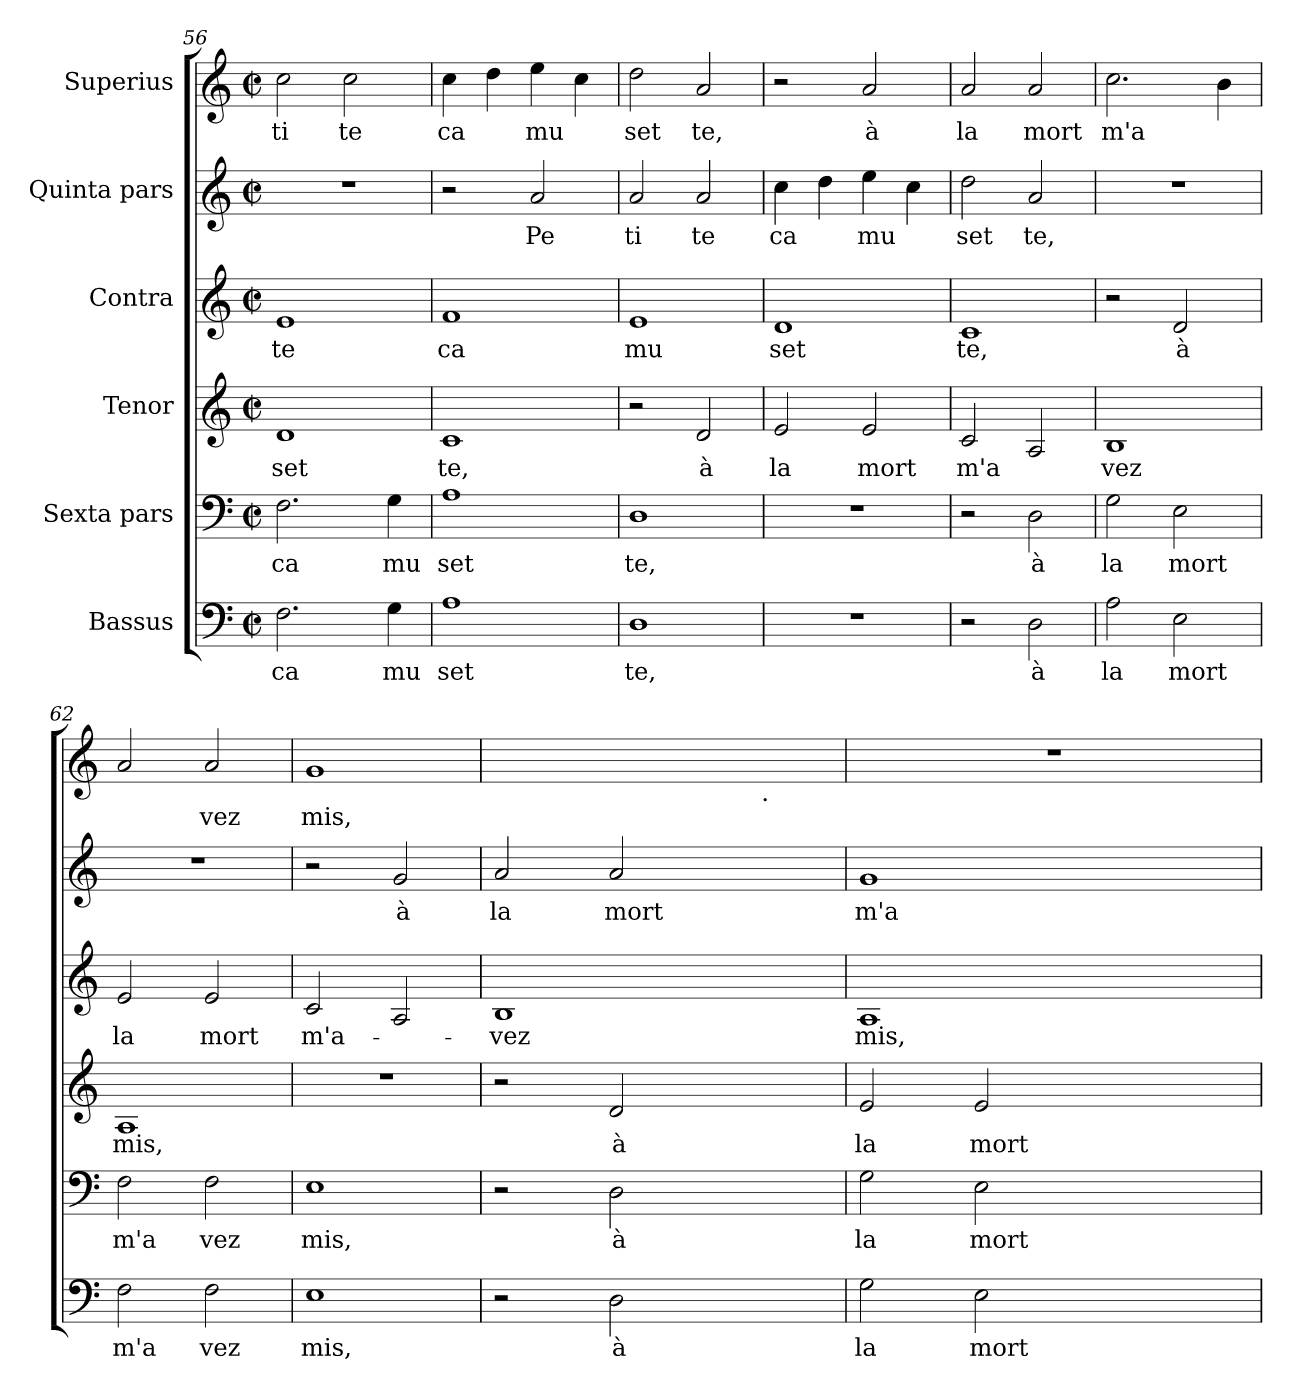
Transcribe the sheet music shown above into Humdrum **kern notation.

**kern	**text	**kern	**text	**kern	**text	**kern	**text	**kern	**text	**kern	**text
*part6	*part6	*part5	*part5	*part4	*part4	*part3	*part3	*part2	*part2	*part1	*part1
*staff6	*staff6	*staff5	*staff5	*staff4	*staff4	*staff3	*staff3	*staff2	*staff2	*staff1	*staff1
*I"Bassus	*	*I"Sexta pars	*	*I"Tenor	*	*I"Contra	*	*I"Quinta pars	*	*I"Superius	*
!!LO:LB:g=z
*clefF4	*	*clefF4	*	*clefG2	*	*clefG2	*	*clefG2	*	*clefG2	*
*k[]	*	*k[]	*	*k[]	*	*k[]	*	*k[]	*	*k[]	*
*C:	*	*C:	*	*C:	*	*C:	*	*C:	*	*C:	*
*M2/2	*	*M2/2	*	*M2/2	*	*M2/2	*	*M2/2	*	*M2/2	*
*met(c|)	*	*met(c|)	*	*met(c|)	*	*met(c|)	*	*met(c|)	*	*met(c|)	*
=56A	=56A	=56A	=56A	=56A	=56A	=56A	=56A	=56A	=56A	=56A	=56A
!	!LO:LY:b	!	!LO:LY:b	!	!LO:LY:b	!	!LO:LY:b	!	!	!	!LO:LY:b
2.F\	ca	2.F\	ca	1d	set	1e	te	1r	.	2cc\	ti
!	!	!	!	!	!	!	!	!	!	!	!LO:LY:b
.	.	.	.	.	.	.	.	.	.	2cc\	te
!	!LO:LY:b	!	!LO:LY:b	!	!	!	!	!	!	!	!
4G\	mu	4G\	mu	.	.	.	.	.	.	.	.
!!LO:LB:g=z
=57A	=57A	=57A	=57A	=57A	=57A	=57A	=57A	=57A	=57A	=57A	=57A
!	!LO:LY:b	!	!LO:LY:b	!	!LO:LY:b	!	!LO:LY:b	!	!	!	!LO:LY:b
1A	set	1A	set	1c	te,	1f	ca	2r	.	4cc\	ca
.	.	.	.	.	.	.	.	.	.	4dd\	.
!	!	!	!	!	!	!	!	!	!LO:LY:b	!	!LO:LY:b
.	.	.	.	.	.	.	.	2a/	Pe	4ee\	mu
.	.	.	.	.	.	.	.	.	.	4cc\	.
!!LO:LB:g=z
=58	=58	=58	=58	=58	=58	=58	=58	=58	=58	=58	=58
!	!LO:LY:b	!	!LO:LY:b	!	!	!	!LO:LY:b	!	!LO:LY:b	!	!LO:LY:b
1D	te,	1D	te,	2r	.	1e	mu	2a/	ti	2dd\	set
!	!	!	!	!	!LO:LY:b	!	!	!	!LO:LY:b	!	!LO:LY:b
.	.	.	.	2d/	à	.	.	2a/	te	2a/	te,
=59	=59	=59	=59	=59	=59	=59	=59	=59	=59	=59	=59
!	!	!	!	!	!LO:LY:b	!	!LO:LY:b	!	!LO:LY:b	!	!
1r	.	1r	.	2e/	la	1d	set	4cc\	ca	2r	.
.	.	.	.	.	.	.	.	4dd\	.	.	.
!	!	!	!	!	!LO:LY:b	!	!	!	!LO:LY:b	!	!LO:LY:b
.	.	.	.	2e/	mort	.	.	4ee\	mu	2a/	à
.	.	.	.	.	.	.	.	4cc\	.	.	.
=60	=60	=60	=60	=60	=60	=60	=60	=60	=60	=60	=60
!	!	!	!	!	!LO:LY:b	!	!LO:LY:b	!	!LO:LY:b	!	!LO:LY:b
2r	.	2r	.	2c/	m'a	1c	te,	2dd\	set	2a/	la
!	!LO:LY:b	!	!LO:LY:b	!	!	!	!	!	!LO:LY:b	!	!LO:LY:b
2D\	à	2D\	à	2A/	.	.	.	2a/	te,	2a/	mort
=61	=61	=61	=61	=61	=61	=61	=61	=61	=61	=61	=61
!	!LO:LY:b	!	!LO:LY:b	!	!LO:LY:b	!	!	!	!	!	!LO:LY:b
2A\	la	2G\	la	1B	vez	2r	.	1r	.	2.cc\	m'a
!	!LO:LY:b	!	!LO:LY:b	!	!	!	!LO:LY:b	!	!	!	!
2E\	mort	2E\	mort	.	.	2d/	à	.	.	.	.
.	.	.	.	.	.	.	.	.	.	4b\	.
!!LO:LB:g=z
=62	=62	=62	=62	=62	=62	=62	=62	=62	=62	=62	=62
!	!LO:LY:b	!	!LO:LY:b	!	!LO:LY:b	!	!LO:LY:b	!	!	!	!
2F\	m'a	2F\	m'a	1A	mis,	2e/	la	1r	.	2a/	.
!	!LO:LY:b	!	!LO:LY:b	!	!	!	!LO:LY:b	!	!	!	!LO:LY:b
2F\	vez	2F\	vez	.	.	2e/	mort	.	.	2a/	vez
!!LO:LB:g=z
=63	=63	=63	=63	=63	=63	=63	=63	=63	=63	=63	=63
!	!LO:LY:b	!	!LO:LY:b	!	!	!	!LO:LY:b	!	!	!	!LO:LY:b
1E	mis,	1E	mis,	1r	.	2c/	m'a-	2r	.	1g	mis,
!	!	!	!	!	!	!	!	!	!LO:LY:b	!	!
.	.	.	.	.	.	2A/	.	2g/	à	.	.
!!LO:LB:g=z
=64	=64	=64	=64	=64	=64	=64	=64	=64	=64	=64	=64
!	!	!	!	!	!	!	!LO:LY:b	!	!LO:LY:b	!	!
2r	.	2r	.	2r	.	1B	-vez	2a/	la	4ryy	.
.	.	.	.	.	.	.	.	.	.	4ryy	.
!	!LO:LY:b	!	!LO:LY:b	!	!LO:LY:b	!	!	!	!LO:LY:b	!	!
2D\	à	2D\	à	2d/	à	.	.	2a/	mort	4ryy	.
.	.	.	.	.	.	.	.	.	.	32ryy	.
.	.	.	.	.	.	.	.	.	.	32ryy	.
.	.	.	.	.	.	.	.	.	.	32ryy	.
.	.	.	.	.	.	.	.	.	.	32ryy	.
.	.	.	.	.	.	.	.	.	.	32ryy	.
.	.	.	.	.	.	.	.	.	.	32ryy	.
!	!	!	!	!	!	!	!	!	!	!LO:TX:b:t=.	!
.	.	.	.	.	.	.	.	.	.	32ryy	.
.	.	.	.	.	.	.	.	.	.	4ryy	.
8..ryy	.	8..ryy	.	8..ryy	.	8..ryy	.	8..ryy	.	.	.
=65	=65	=65	=65	=65	=65	=65	=65	=65	=65	=65	=65
!	!LO:LY:b	!	!LO:LY:b	!	!LO:LY:b	!	!LO:LY:b	!	!LO:LY:b	!	!
2G\	la	2G\	la	2e/	la	1A	mis,	1g	m'a	4ryy	.
.	.	.	.	.	.	.	.	.	.	4ryy	.
!	!LO:LY:b	!	!LO:LY:b	!	!LO:LY:b	!	!	!	!	!	!
2E\	mort	2E\	mort	2e/	mort	.	.	.	.	4ryy	.
.	.	.	.	.	.	.	.	.	.	32ryy	.
.	.	.	.	.	.	.	.	.	.	1r	.
2ryy	.	2ryy	.	2ryy	.	2ryy	.	2ryy	.	.	.
4ryy	.	4ryy	.	4ryy	.	4ryy	.	4ryy	.	.	.
32ryy	.	32ryy	.	32ryy	.	32ryy	.	32ryy	.	.	.
=	=	=	=	=	=	=	=	=	=	=	=
*-	*-	*-	*-	*-	*-	*-	*-	*-	*-	*-	*-
